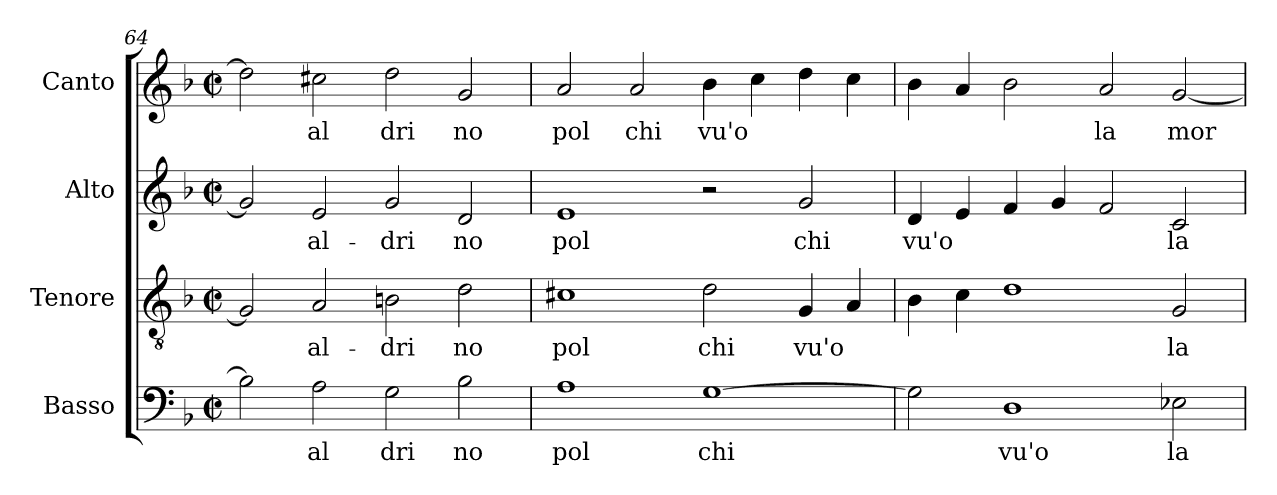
**kern	**text	**kern	**text	**kern	**text	**kern	**text
*part4	*part4	*part3	*part3	*part2	*part2	*part1	*part1
*staff4	*staff4	*staff3	*staff3	*staff2	*staff2	*staff1	*staff1
*I"Basso	*	*I"Tenore	*	*I"Alto	*	*I"Canto	*
*clefF4	*	*clefGv2	*	*clefG2	*	*clefG2	*
*k[b-]	*	*k[b-]	*	*k[b-]	*	*k[b-]	*
*F:	*	*F:	*	*F:	*	*F:	*
*M2/2	*	*M2/2	*	*M2/2	*	*M2/2	*
*met(c|)	*	*met(c|)	*	*met(c|)	*	*met(c|)	*
=64	=64	=64	=64	=64	=64	=64	=64
!	!LO:LY:b:cj	!	!LO:LY:b:cj	!	!LO:LY:b:cj	!	!LO:LY:a:cj
2B-\]	.	2G/]	.	2g/]	.	2dd\]	.
!	!LO:LY:b:cj	!	!LO:LY:b:cj	!	!LO:LY:b:cj	!	!LO:LY:a:cj
2A\	al	2A/	al-	2e/	al-	2cc#X\	al
!	!LO:LY:b:cj	!	!LO:LY:b:cj	!	!LO:LY:b:cj	!	!LO:LY:a:cj
2G\	dri	2Bn\	-dri	2g/	-dri	2dd\	dri
!	!LO:LY:b:cj	!	!LO:LY:b:cj	!	!LO:LY:b:cj	!	!LO:LY:a:cj
2B-\	no	2d\	no	2d/	no	2g/	no
=65	=65	=65	=65	=65	=65	=65	=65
!	!LO:LY:b:cj	!	!LO:LY:b:cj	!	!LO:LY:b:cj	!	!LO:LY:a:cj
1A	pol	1c#X	pol	1e	pol	2a/	pol
!	!	!	!	!	!	!	!LO:LY:a:cj
.	.	.	.	.	.	2a/	chi
!	!LO:LY:b:cj	!	!LO:LY:b:cj	!	!	!	!LO:LY:a:cj
[>1G	chi	2d\	chi	2r	.	4b-\	vu'o
!	!	!	!	!	!	!	!LO:LY:a:cj
.	.	.	.	.	.	4cc\	.
!	!	!	!LO:LY:b:cj	!	!LO:LY:b:cj	!	!LO:LY:a:cj
.	.	4G/	vu'o	2g/	chi	4dd\	.
!	!	!	!LO:LY:b:cj	!	!	!	!LO:LY:a:cj
.	.	4A/	.	.	.	4cc\	.
=66	=66	=66	=66	=66	=66	=66	=66
!	!LO:LY:b:cj	!	!LO:LY:b:cj	!	!LO:LY:b:cj	!	!LO:LY:a:cj
2G\]	.	4B-\	.	4d/	vu'o	4b-\	.
!	!	!	!LO:LY:b:cj	!	!LO:LY:b:cj	!	!LO:LY:a:cj
.	.	4c\	.	4e/	.	4a/	.
!	!LO:LY:b:cj	!	!LO:LY:b:cj	!	!LO:LY:b:cj	!	!LO:LY:a:cj
1D	vu'o	1d	.	4f/	.	2b-\	.
!	!	!	!	!	!LO:LY:b:cj	!	!
.	.	.	.	4g/	.	.	.
!	!	!	!	!	!LO:LY:b:cj	!	!LO:LY:a:cj
.	.	.	.	2f/	.	2a/	la
!	!LO:LY:b:cj	!	!LO:LY:b:cj	!	!LO:LY:b:cj	!	!LO:LY:a:cj
2E-X\	la	2G/	la	2c/	la	[<2g/	mor
=	=	=	=	=	=	=	=
*-	*-	*-	*-	*-	*-	*-	*-
